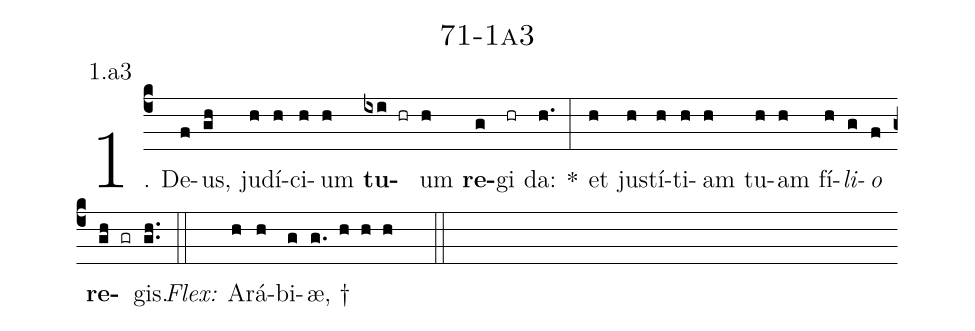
name: 71-1a3;
annotation: 1.a3;
%%
(c4)1. De(f)us,(gh) ju(h)dí(h)ci(h)um(h) <b>tu</b>(ixi hr)um(h) <b>re</b>(g)gi(hr) da:(h.) *(:) et(h) jus(h)tí(h)ti(h)am(h) tu(h)am(h) fí(h)<i>li</i>(g)<i>o</i>(f) <b>re</b>(gh gr)gis.(gh..) (::)
<i>Flex:</i>()  A(h)rá(h)bi(g)æ, †(g. h h h  ::)
